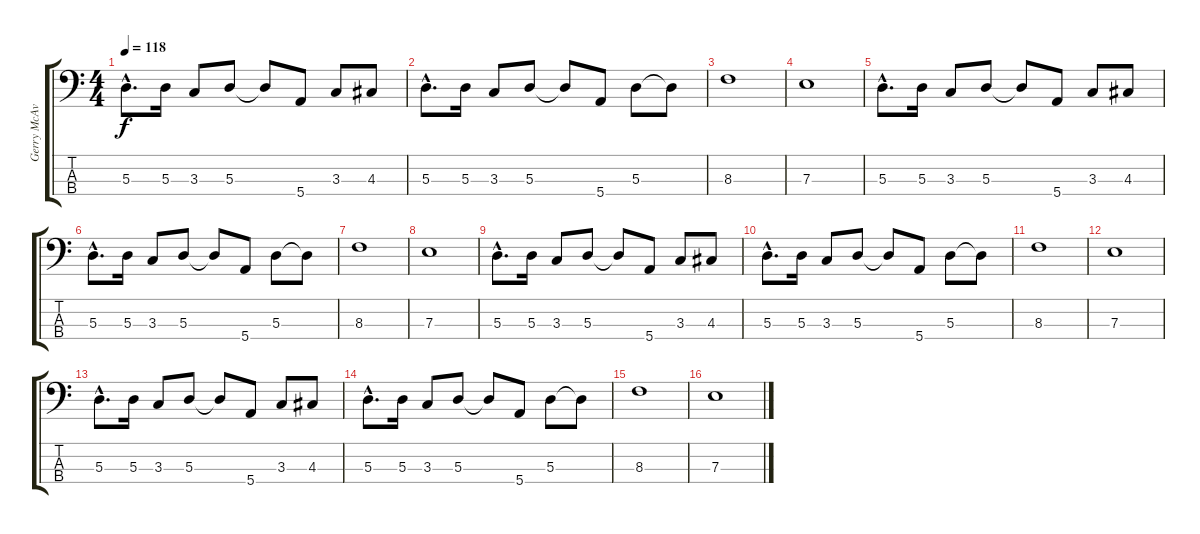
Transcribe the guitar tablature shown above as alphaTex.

\track ("Gerry McAvoy" "Gerry McAv") {instrument electricbasspick}
\staff {score tabs}
\tuning (G2 D2 A1 E1) {hide}
\ts (4 4)
\tempo 118
\clef f4
\ks c
5.3{hac}.8{d dy f} 5.3.16 3.3.8 5.3.8 5.3{t}.8 5.4.8 3.3.8 4.3.8 |
5.3{hac}.8{d} 5.3.16 3.3.8 5.3.8 5.3{t}.8 5.4.8 5.3.8 5.3{t}.8 |
8.3.1 |
7.3.1 |
5.3{hac}.8{d} 5.3.16 3.3.8 5.3.8 5.3{t}.8 5.4.8 3.3.8 4.3.8 |
5.3{hac}.8{d} 5.3.16 3.3.8 5.3.8 5.3{t}.8 5.4.8 5.3.8 5.3{t}.8 |
8.3.1 |
7.3.1 |
5.3{hac}.8{d} 5.3.16 3.3.8 5.3.8 5.3{t}.8 5.4.8 3.3.8 4.3.8 |
5.3{hac}.8{d} 5.3.16 3.3.8 5.3.8 5.3{t}.8 5.4.8 5.3.8 5.3{t}.8 |
8.3.1 |
7.3.1 |
5.3{hac}.8{d} 5.3.16 3.3.8 5.3.8 5.3{t}.8 5.4.8 3.3.8 4.3.8 |
5.3{hac}.8{d} 5.3.16 3.3.8 5.3.8 5.3{t}.8 5.4.8 5.3.8 5.3{t}.8 |
8.3.1 |
7.3.1
